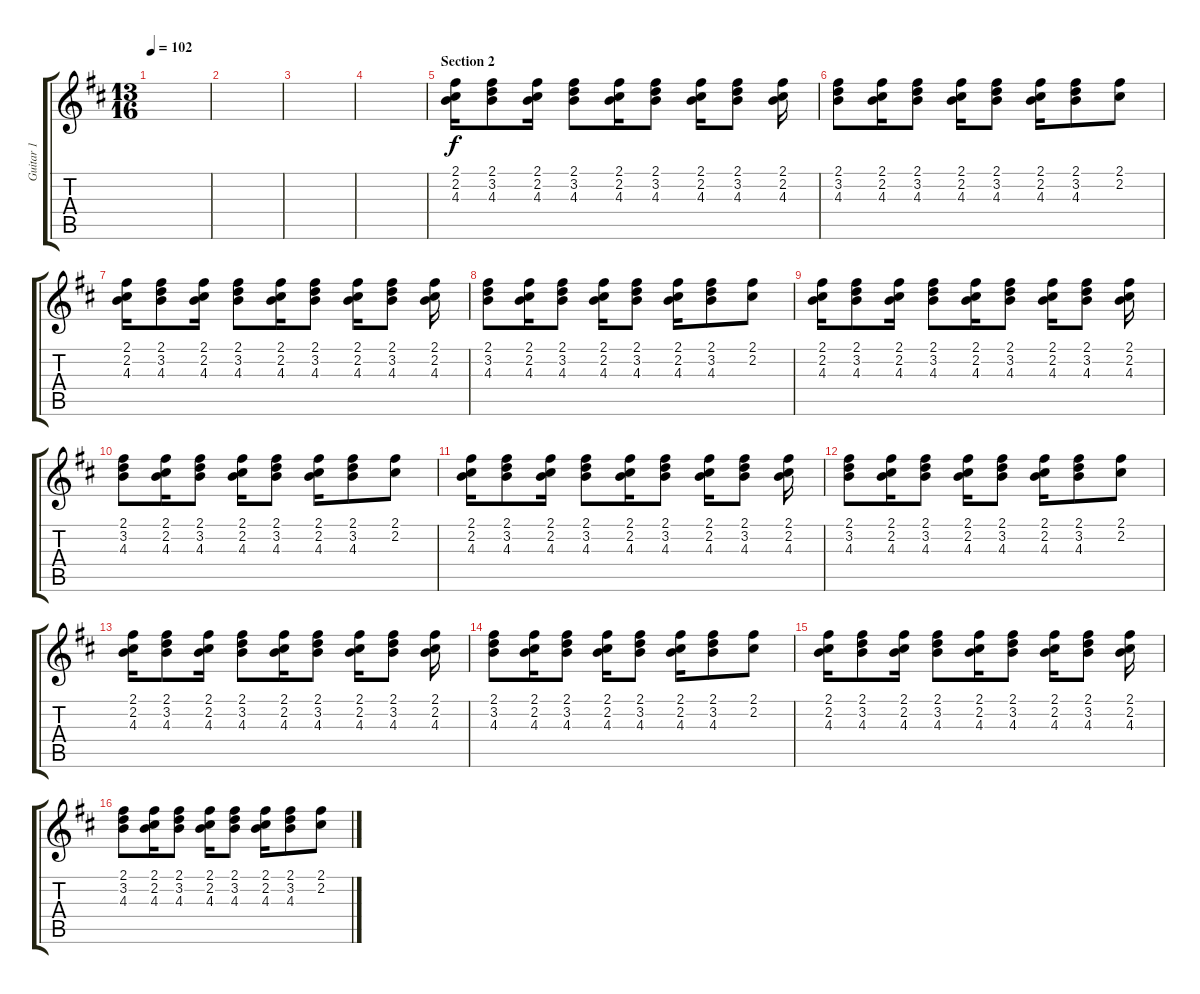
\track ("Guitar 1" "Guitar 1") {instrument acousticguitarsteel}
\staff {score tabs}
\tuning (E4 B3 G3 D3 A2 D2) {hide}
\ts (13 16)
\tempo 102
\clef g2
\ks d
|
|
|
|
\section ("" "Section 2")
(2.1 2.2 4.3).16{volume 8} (2.1 3.2 4.3).8 (2.1 2.2 4.3).16 (2.1 3.2 4.3).8 (2.1 2.2 4.3).16 (2.1 3.2 4.3).8 (2.1 2.2 4.3).16 (2.1 3.2 4.3).8 (2.1 2.2 4.3).16 |
(2.1 3.2 4.3).8 (2.1 2.2 4.3).16 (2.1 3.2 4.3).8 (2.1 2.2 4.3).16 (2.1 3.2 4.3).8 (2.1 2.2 4.3).16 (2.1 3.2 4.3).8 (2.1 2.2).8 |
(2.1 2.2 4.3).16{volume 8} (2.1 3.2 4.3).8 (2.1 2.2 4.3).16 (2.1 3.2 4.3).8 (2.1 2.2 4.3).16 (2.1 3.2 4.3).8 (2.1 2.2 4.3).16 (2.1 3.2 4.3).8 (2.1 2.2 4.3).16 |
(2.1 3.2 4.3).8 (2.1 2.2 4.3).16 (2.1 3.2 4.3).8 (2.1 2.2 4.3).16 (2.1 3.2 4.3).8 (2.1 2.2 4.3).16 (2.1 3.2 4.3).8 (2.1 2.2).8 |
(2.1 2.2 4.3).16{volume 8} (2.1 3.2 4.3).8 (2.1 2.2 4.3).16 (2.1 3.2 4.3).8 (2.1 2.2 4.3).16 (2.1 3.2 4.3).8 (2.1 2.2 4.3).16 (2.1 3.2 4.3).8 (2.1 2.2 4.3).16 |
(2.1 3.2 4.3).8 (2.1 2.2 4.3).16 (2.1 3.2 4.3).8 (2.1 2.2 4.3).16 (2.1 3.2 4.3).8 (2.1 2.2 4.3).16 (2.1 3.2 4.3).8 (2.1 2.2).8 |
(2.1 2.2 4.3).16{volume 8} (2.1 3.2 4.3).8 (2.1 2.2 4.3).16 (2.1 3.2 4.3).8 (2.1 2.2 4.3).16 (2.1 3.2 4.3).8 (2.1 2.2 4.3).16 (2.1 3.2 4.3).8 (2.1 2.2 4.3).16 |
(2.1 3.2 4.3).8 (2.1 2.2 4.3).16 (2.1 3.2 4.3).8 (2.1 2.2 4.3).16 (2.1 3.2 4.3).8 (2.1 2.2 4.3).16 (2.1 3.2 4.3).8 (2.1 2.2).8 |
(2.1 2.2 4.3).16{volume 8} (2.1 3.2 4.3).8 (2.1 2.2 4.3).16 (2.1 3.2 4.3).8 (2.1 2.2 4.3).16 (2.1 3.2 4.3).8 (2.1 2.2 4.3).16 (2.1 3.2 4.3).8 (2.1 2.2 4.3).16 |
(2.1 3.2 4.3).8 (2.1 2.2 4.3).16 (2.1 3.2 4.3).8 (2.1 2.2 4.3).16 (2.1 3.2 4.3).8 (2.1 2.2 4.3).16 (2.1 3.2 4.3).8 (2.1 2.2).8 |
(2.1 2.2 4.3).16{volume 8} (2.1 3.2 4.3).8 (2.1 2.2 4.3).16 (2.1 3.2 4.3).8 (2.1 2.2 4.3).16 (2.1 3.2 4.3).8 (2.1 2.2 4.3).16 (2.1 3.2 4.3).8 (2.1 2.2 4.3).16 |
(2.1 3.2 4.3).8 (2.1 2.2 4.3).16 (2.1 3.2 4.3).8 (2.1 2.2 4.3).16 (2.1 3.2 4.3).8 (2.1 2.2 4.3).16 (2.1 3.2 4.3).8 (2.1 2.2).8
